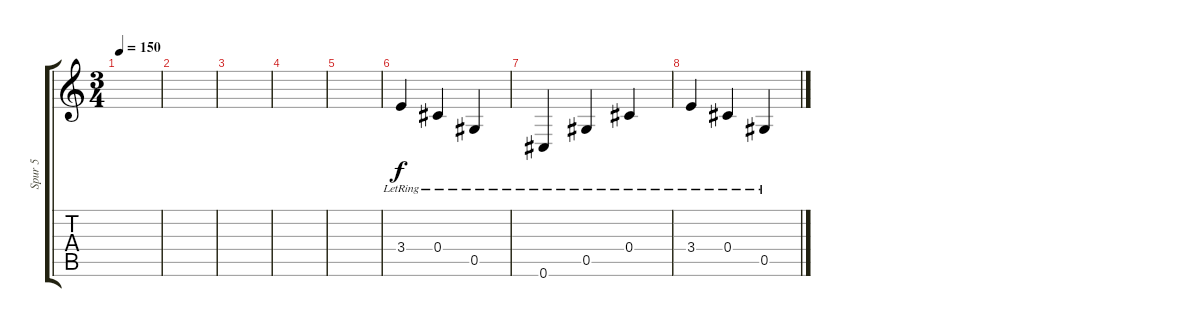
\track ("Spur 5" "Spur 5") {instrument overdrivenguitar}
\staff {score tabs}
\tuning (Eb4 Bb3 Gb3 Db3 Ab2 Db2) {hide}
\ts (3 4)
\tempo 150
\clef g2
\ks c
|
|
|
|
|
3.4{lr}.4 0.4{lr}.4 0.5{lr}.4 |
0.6{lr}.4 0.5{lr}.4{volume 8} 0.4{lr}.4 |
3.4{lr}.4 0.4{lr}.4 0.5{lr}.4
